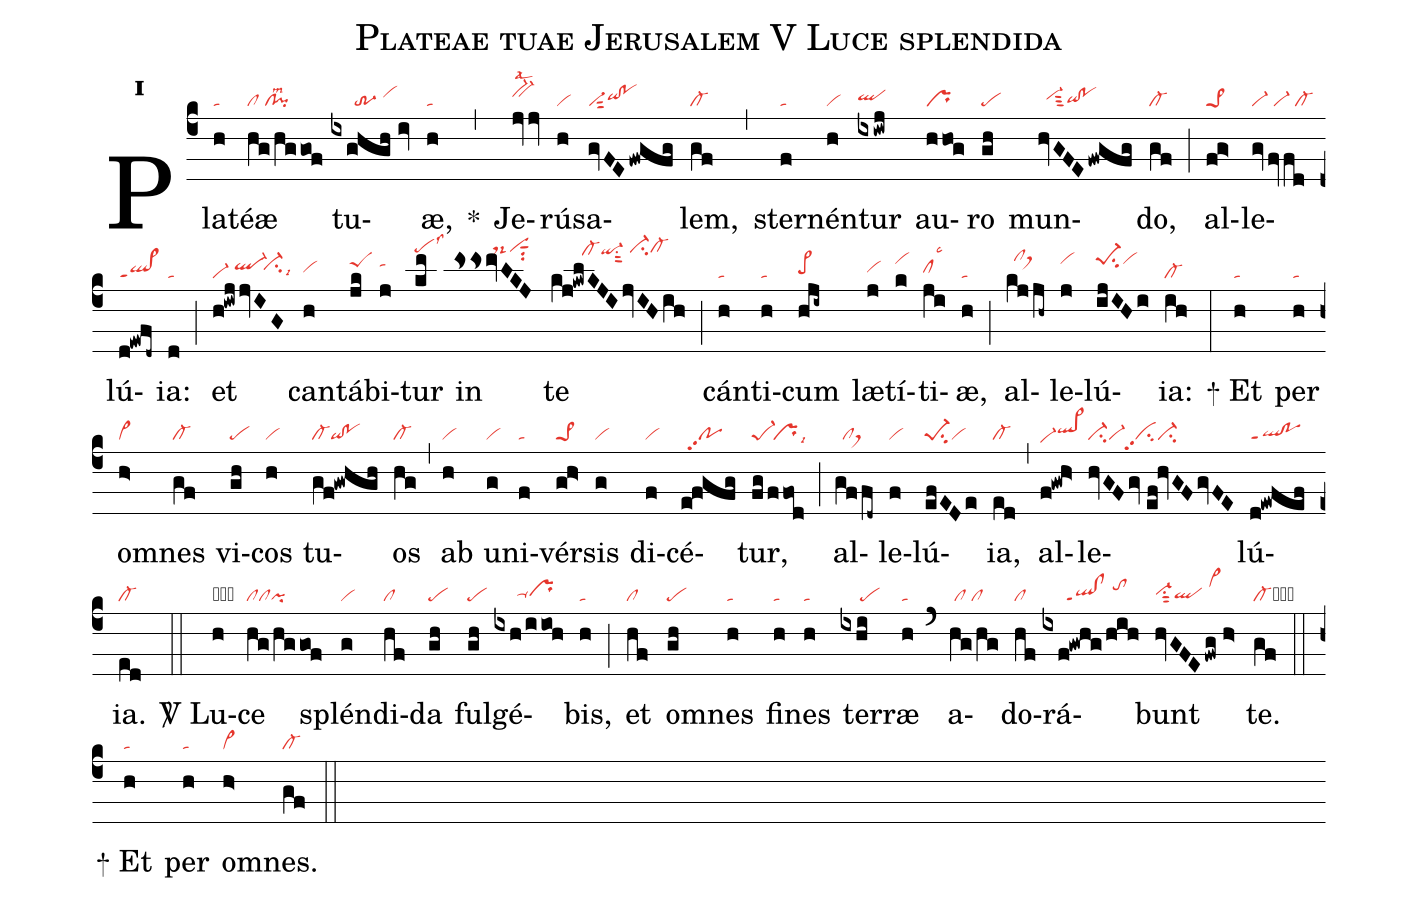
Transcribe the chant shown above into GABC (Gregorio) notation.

name:Plateae tuae Jerusalem V Luce splendida;
office-part:re;
mode:1;
nabc-lines:1;
%%
initial-style: 1;
name:Plateae tuae Jerusalem;
mode: 1;
office-part: Responsorium;
annotation: Resp.;
annotation: i;
nabc-lines:1;
%%
(c4) Pla(h|ta)téæ(hg/hggof|cl/cl!pilsm2) tu(ixghgh//iv|//////tr-3/vihi)æ,(h|ta) <sp>*</sp>(,) Je(jvjv|bv-hilsal2)rú(h|vi)sa(gvFE/fwgfg|vi-sut2qihh!pohh)lem,(gf|cl-) (,) ster(f|ta)nén(h|vi)tur(ixiwj|qlhh) au(hhog|pr)ro(gh|pe) mun(hvGFE/fwgfg|//vi-hhsut3qihg!pohg)do,(gf|cl-) (;) al(fg>|pe>1)le(gv/fv/fd|vi-/vi-/cl-)lú(d!ewfd~|ql>ppt1)ia:(d|ta) (;) et(h!iwj/jvIG|vi-/ql-hi`ci-hilsi9) can(h|vihh)tá(jk|peShj)bi(j|tahj)tur(km|pehplss3) in(mssmvLKJ|//////////ds-hpvihpsut1su2) te(kj!kwlKJIjvIHih|////////cl-hnqi-hnsu1sut2/ci-hpcl-hp) (;) cán(h|ta)ti(h|ta)cum(hji~|pe>hh) læ(j|vihh)tí(k|vihk)ti(ji|clhhlsc3)æ,(h|ta) (;) al(kj/jh~|//clhlst>hl)le(j|vihk)lú(ijIHi|pe-1hksu2vihk)ia:(ih|cl-) (:)

<sp>+</sp> Et(h|ta) per(h|ta) om(h>|vi>)nes(gf|cl-) vi(gh|pe)cos(h|vi) tu(gf!gwhgh|cl-qi!po)os(hg|cl-) (,) ab(h|vi) u(g|vi)ni(f|ta)vér(gh>|pe>1)sis(g|vi) di(f|vi)cé(e!fgfg|//popp2)tur,(fg/ffod|pe-1`prlsi9) (;) al(gf/fd~|//clst>)le(f|vi)lú(efEDe|pe-1su2vi)ia,(ed|cl-) (,) al(f!gwh>|vi-heql>hh)le(hvGFgv//ef!hvGFgvFE|ci-vi-cipp2ci-)lú(d!ewfef|ql!poppt1)ia.(ed|cl-) (::)

<sp>V/</sp> Lu(h|obvi)ce(hg/hggof|clclpi) splén(g|vi)di(hf|cl)da(gh|pe) ful(gh|pe)gé(ixh/iioh|//////prhhppu1)bis,(h|ta) (;) et(hf|cl) om(gh|pe)nes(h|ta) fi(h|ta)nes(h|ta) ter(ixhi|/////pe)ræ(h|ta) (`) a(hg/hg|/cl/cl)do(hf|cl)rá(ixf!gwhg/hih|//////ql!clppt1/tohj)bunt(hvGFE/fwg//h>|vi-hhsu1sut2qlhg/vi>hk) te.(gf|cl-cb) (::)

<sp>+</sp> Et(h|ta) per(h|ta) om(h>|vi>)nes.(gf|cl-) (::)
